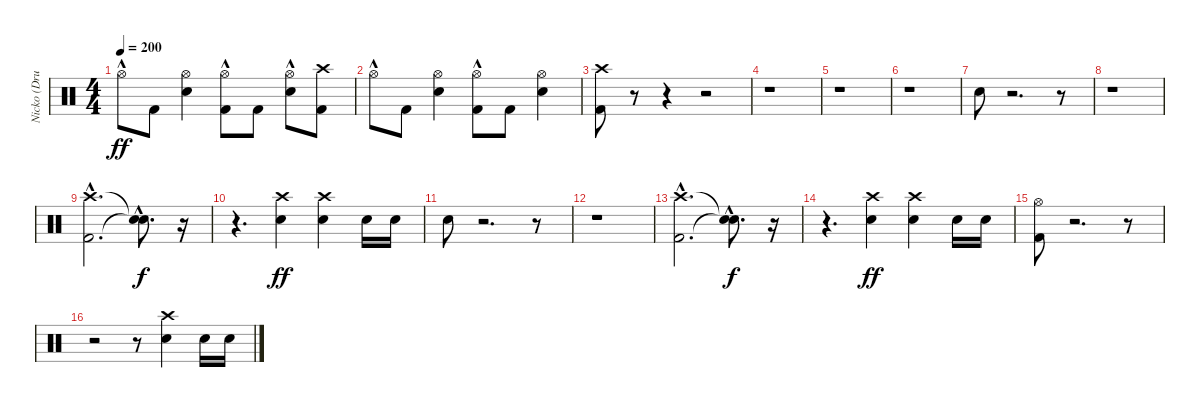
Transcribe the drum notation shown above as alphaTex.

\track ("Nicko (Drums)" "Nicko (Dru") {instrument percussion}
\staff {score}
\articulation defaults
\ts (4 4)
\tempo 200
\clef neutral
\ks c "Hi-Hat (open)"{hac}.8{dy ff} "Kick (hit) 2".8
("Snare (hit) 2" "Hi-Hat (open)").4 ("Kick (hit) 2" "Hi-Hat (open)"{hac}).8 "Kick (hit) 2".8 ("Snare (hit) 2" "Hi-Hat (open)"{hac}).8 ("Kick (hit) 2" "Crash high (hit)").8 |
"Hi-Hat (open)"{hac}.8 "Kick (hit) 2".8 ("Snare (hit) 2" "Hi-Hat (open)").4 ("Kick (hit) 2" "Hi-Hat (open)"{hac}).8 "Kick (hit) 2".8 ("Snare (hit) 2" "Hi-Hat (open)").4 |
("Kick (hit) 2" "Crash high (hit)").8 r.8 r.4 r.2 |
r.1 |
r.1 |
r.1 |
"Snare (hit) 2".8 r.2{d} r.8 |
r.1 |
("Kick (hit) 2"{hac} "Crash high (hit)"{hac}).2{d} ("Snare (hit)"{hac t} "Snare (hit)"{hac t}).8{d dy f} r.16 |
r.4{d} ("Snare (hit) 2" "Crash high (hit)").4{dy ff} ("Snare (hit) 2" "Crash high (hit)").4 "Snare (hit) 2".16 "Snare (hit) 2".16 |
"Snare (hit) 2".8 r.2{d} r.8 |
r.1 |
("Kick (hit) 2"{hac} "Crash high (hit)"{hac}).2{d} ("Snare (hit)"{hac t} "Snare (hit)"{hac t}).8{d dy f} r.16 |
r.4{d} ("Snare (hit) 2" "Crash high (hit)").4{dy ff} ("Snare (hit) 2" "Crash high (hit)").4 "Snare (hit) 2".16 "Snare (hit) 2".16 |
("Kick (hit) 2" "Hi-Hat (open)").8 r.2{d} r.8 |
r.2 r.8 ("Snare (hit) 2" "Crash high (hit)").4 "Snare (hit) 2".16 "Snare (hit) 2".16
